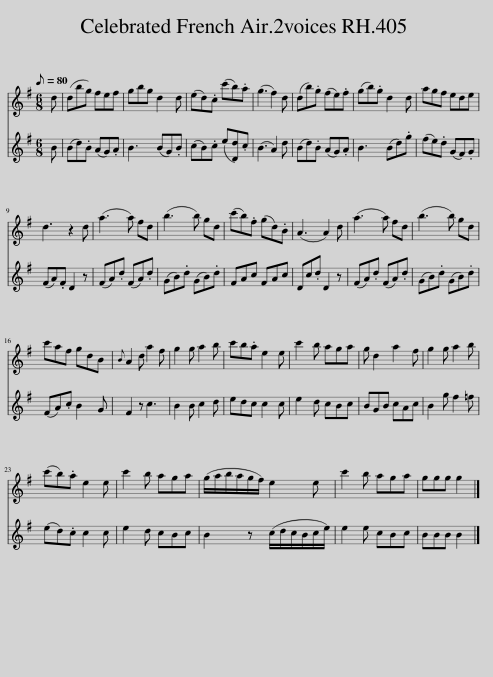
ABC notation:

X:1
%%score 1 2
L:1/8
Q:1/8=80
M:6/8
I:linebreak $
K:G
V:1 treble
V:2 treble
V:1
 d | (dbg) fef | gbg d2 d | (ed).c (c'b).a | (g3 f2) d | %5
 (db).g (fe).f | (gb).g d2 d | agf ede |$ d3 z2 d | (a3 a) fd | %10
 (b3 b) gd | (c'b).f (gd).B | (A3 A2) d | (a3 a) fd | (b3 b) gd |$ %15
 c'af gdB |{B} A2 d a2 f | g2 g a2 b | c'b.a e2 e | c'2 b aga | %20
 g d2 a2 f | g2 g a2 b |$ (c'b).a e2 e | c'2 b aga | (g/a/b/a/g/f/) e2 e | %25
 c'2 b aga | ggg g2 |] %27
V:2
 B | (Bd).B (AG).A | B3 (BG).B | (cB).c (e[Dd]).c | (B3 A2) d | %5
 (Bd).B (AG).A | B3 (Bd).g | (fe).d (GF).G |$ (FA).F D2 z | (FA).d (FA).d | %10
 (GB).d (GB).d | FAc FAc | Dc.d D2 z | (FA).d (FA).d | (GB).d (GB).d |$ %15
 (FA).c B2 G | F2 z c3 | B2 B c2 d | edc c2 c | e2 d cBc | %20
 BGB cAc | B2 g f2 =f |$ (ed).c c2 c | e2 d cBc | B2 z (c/d/c/B/c/e/) | %25
 e2 e cBc | BBB B2 |] %27
